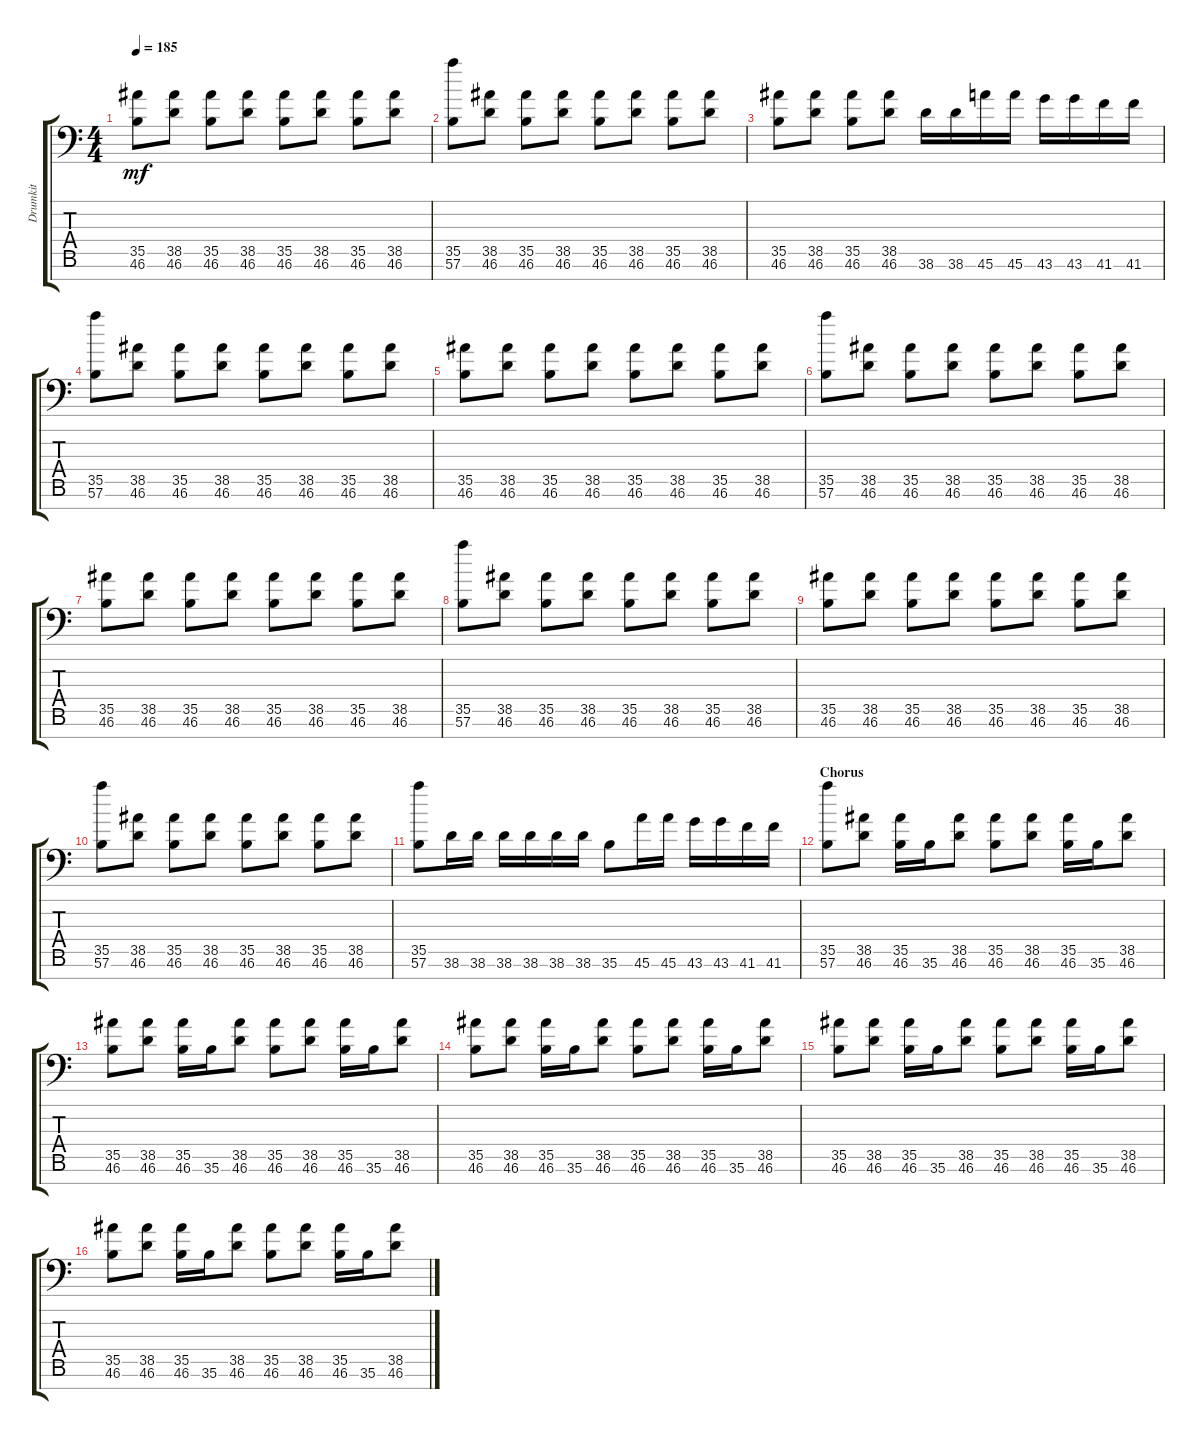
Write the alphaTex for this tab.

\track ("Drumkit" "Drumkit") {instrument acousticgrandpiano}
\staff {score tabs}
\tuning (C-1 C-1 C-1 C-1 C-1 C-1 C-1) {hide}
\ts (4 4)
\tempo 185
\clef f4
\ks c
(35.5 46.6).8{dy mf} (38.5 46.6).8 (35.5 46.6).8 (38.5 46.6).8 (35.5 46.6).8 (38.5 46.6).8 (35.5 46.6).8 (38.5 46.6).8 |
(35.5 57.6).8 (38.5 46.6).8 (35.5 46.6).8 (38.5 46.6).8 (35.5 46.6).8 (38.5 46.6).8 (35.5 46.6).8 (38.5 46.6).8 |
(35.5 46.6).8 (38.5 46.6).8 (35.5 46.6).8 (38.5 46.6).8 38.6.16 38.6.16 45.6.16 45.6.16 43.6.16 43.6.16 41.6.16 41.6.16 |
(35.5 57.6).8 (38.5 46.6).8 (35.5 46.6).8 (38.5 46.6).8 (35.5 46.6).8 (38.5 46.6).8 (35.5 46.6).8 (38.5 46.6).8 |
(35.5 46.6).8 (38.5 46.6).8 (35.5 46.6).8 (38.5 46.6).8 (35.5 46.6).8 (38.5 46.6).8 (35.5 46.6).8 (38.5 46.6).8 |
(35.5 57.6).8 (38.5 46.6).8 (35.5 46.6).8 (38.5 46.6).8 (35.5 46.6).8 (38.5 46.6).8 (35.5 46.6).8 (38.5 46.6).8 |
(35.5 46.6).8 (38.5 46.6).8 (35.5 46.6).8 (38.5 46.6).8 (35.5 46.6).8 (38.5 46.6).8 (35.5 46.6).8 (38.5 46.6).8 |
(35.5 57.6).8 (38.5 46.6).8 (35.5 46.6).8 (38.5 46.6).8 (35.5 46.6).8 (38.5 46.6).8 (35.5 46.6).8 (38.5 46.6).8 |
(35.5 46.6).8 (38.5 46.6).8 (35.5 46.6).8 (38.5 46.6).8 (35.5 46.6).8 (38.5 46.6).8 (35.5 46.6).8 (38.5 46.6).8 |
(35.5 57.6).8 (38.5 46.6).8 (35.5 46.6).8 (38.5 46.6).8 (35.5 46.6).8 (38.5 46.6).8 (35.5 46.6).8 (38.5 46.6).8 |
(35.5 57.6).8 38.6.16 38.6.16 38.6.16 38.6.16 38.6.16 38.6.16 35.6.8 45.6.16 45.6.16 43.6.16 43.6.16 41.6.16 41.6.16 |
\section ("" "Chorus")
(35.5 57.6).8 (38.5 46.6).8 (35.5 46.6).16 35.6.16 (38.5 46.6).8 (35.5 46.6).8 (38.5 46.6).8 (35.5 46.6).16 35.6.16 (38.5 46.6).8 |
(35.5 46.6).8 (38.5 46.6).8 (35.5 46.6).16 35.6.16 (38.5 46.6).8 (35.5 46.6).8 (38.5 46.6).8 (35.5 46.6).16 35.6.16 (38.5 46.6).8 |
(35.5 46.6).8 (38.5 46.6).8 (35.5 46.6).16 35.6.16 (38.5 46.6).8 (35.5 46.6).8 (38.5 46.6).8 (35.5 46.6).16 35.6.16 (38.5 46.6).8 |
(35.5 46.6).8 (38.5 46.6).8 (35.5 46.6).16 35.6.16 (38.5 46.6).8 (35.5 46.6).8 (38.5 46.6).8 (35.5 46.6).16 35.6.16 (38.5 46.6).8 |
(35.5 46.6).8 (38.5 46.6).8 (35.5 46.6).16 35.6.16 (38.5 46.6).8 (35.5 46.6).8 (38.5 46.6).8 (35.5 46.6).16 35.6.16 (38.5 46.6).8
